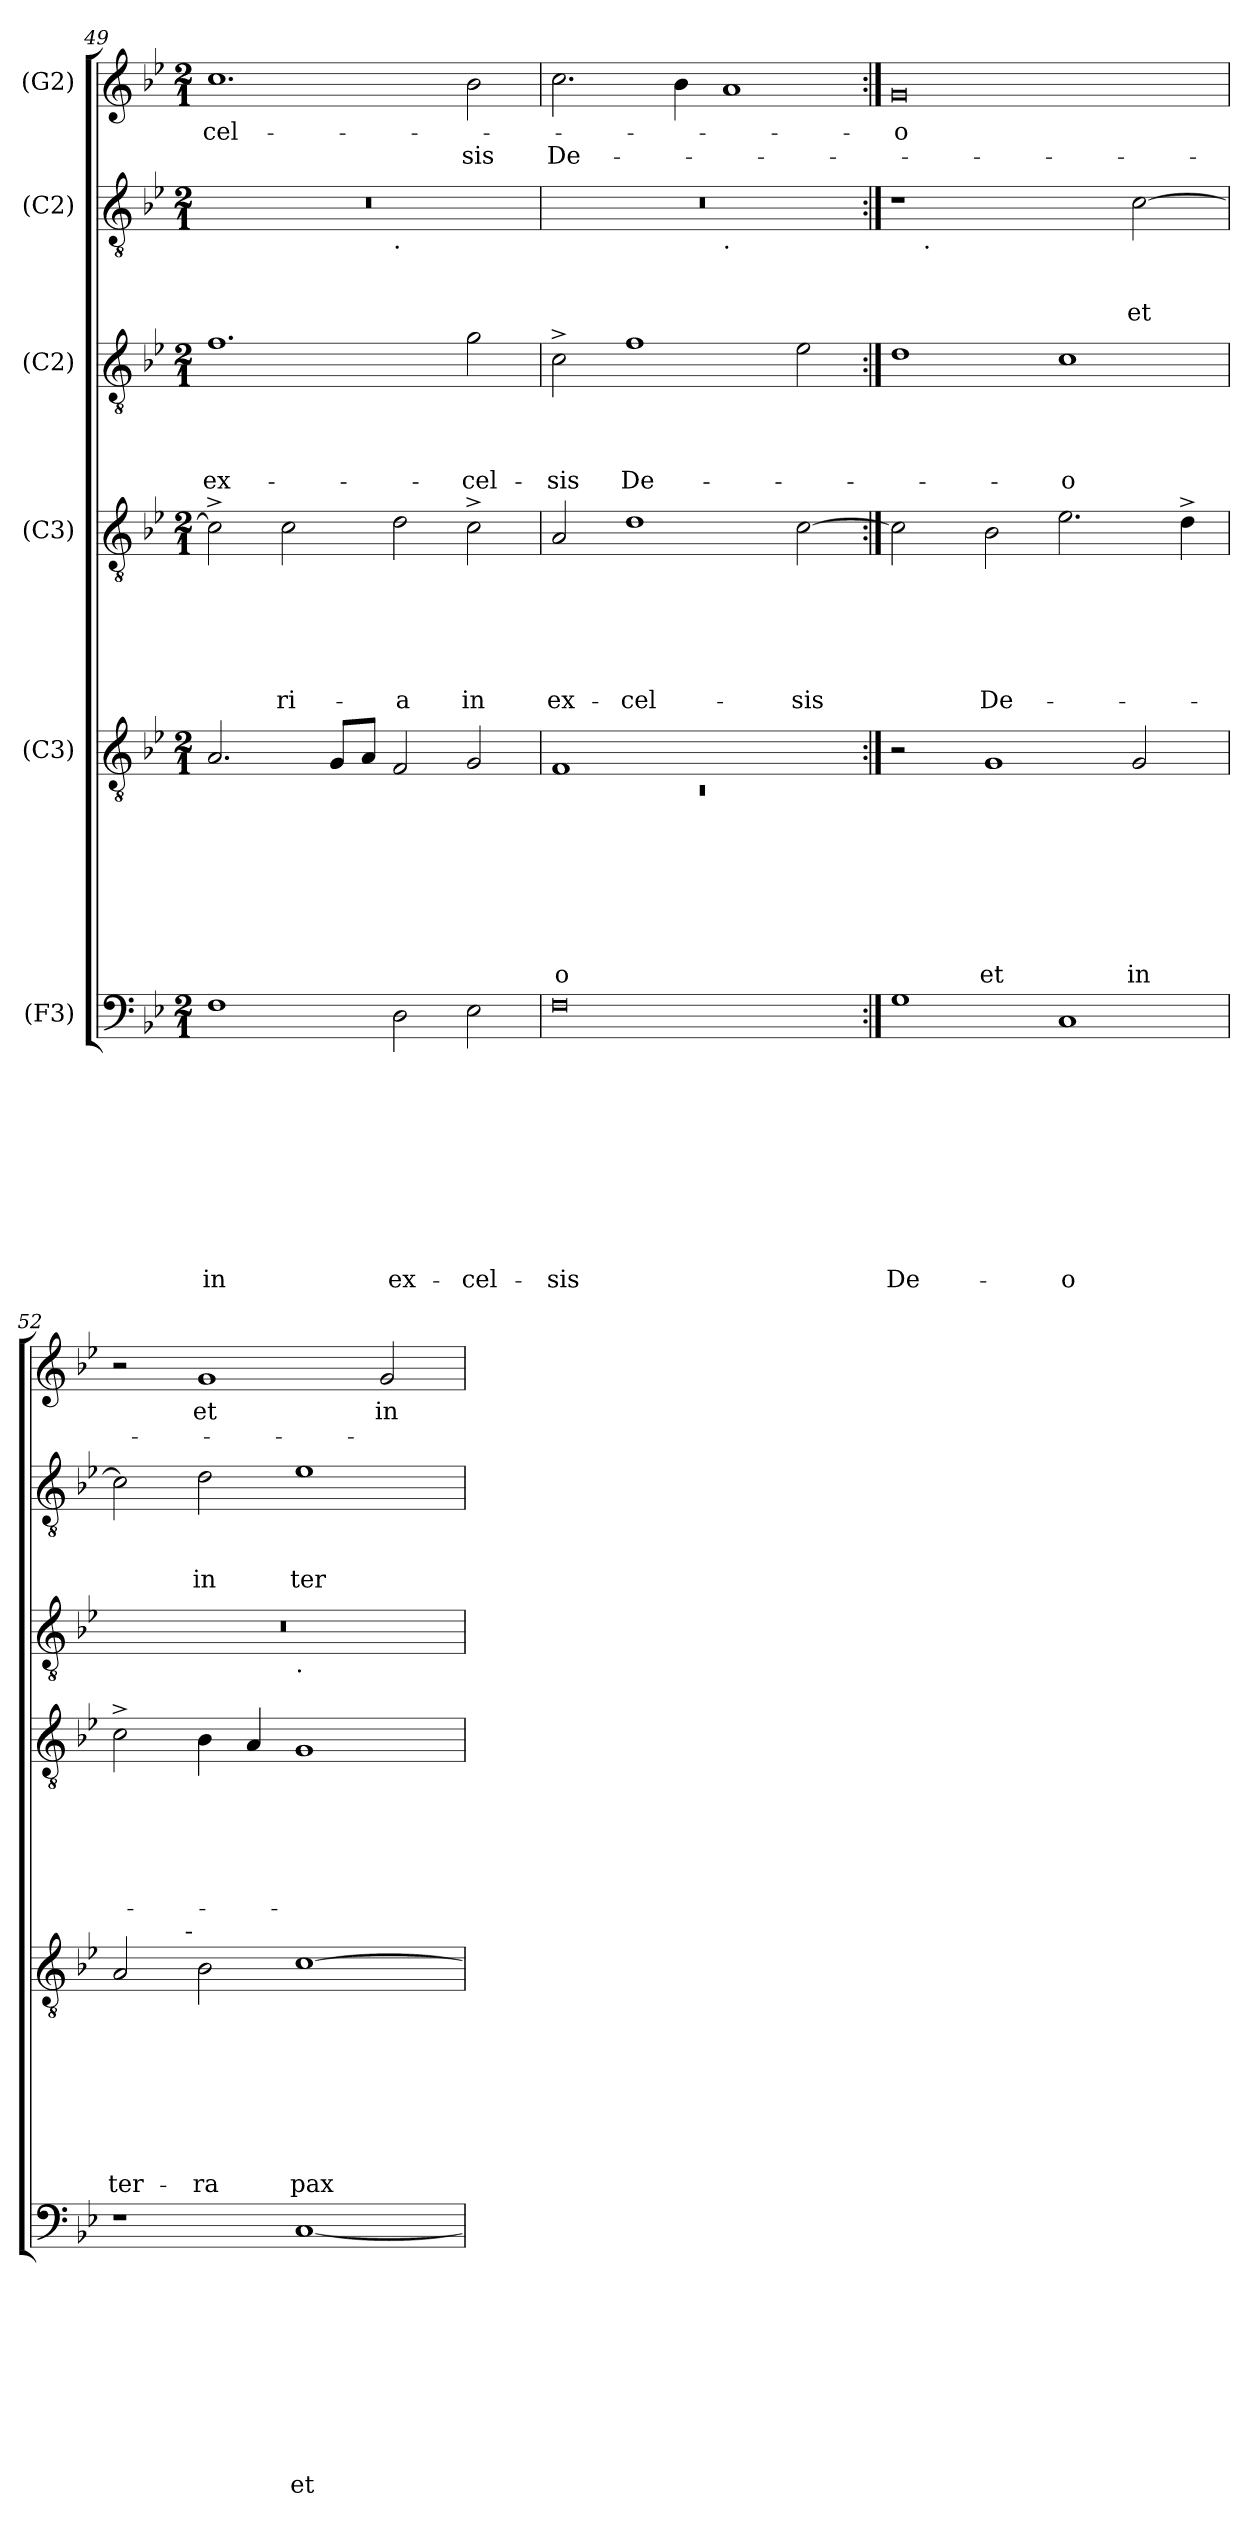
**kern	**text	**text	**text	**text	**text	**text	**text	**text	**text	**text	**kern	**text	**text	**text	**text	**text	**text	**text	**text	**kern	**text	**text	**text	**text	**text	**text	**kern	**text	**text	**text	**text	**kern	**text	**text	**text	**kern	**text	**text
*part6	*part6	*part6	*part6	*part6	*part6	*part6	*part6	*part6	*part6	*part6	*part5	*part5	*part5	*part5	*part5	*part5	*part5	*part5	*part5	*part4	*part4	*part4	*part4	*part4	*part4	*part4	*part3	*part3	*part3	*part3	*part3	*part2	*part2	*part2	*part2	*part1	*part1	*part1
*staff6	*staff6	*staff6	*staff6	*staff6	*staff6	*staff6	*staff6	*staff6	*staff6	*staff6	*staff5	*staff5	*staff5	*staff5	*staff5	*staff5	*staff5	*staff5	*staff5	*staff4	*staff4	*staff4	*staff4	*staff4	*staff4	*staff4	*staff3	*staff3	*staff3	*staff3	*staff3	*staff2	*staff2	*staff2	*staff2	*staff1	*staff1	*staff1
*I"(F3)	*	*	*	*	*	*	*	*	*	*	*I"(C3)	*	*	*	*	*	*	*	*	*I"(C3)	*	*	*	*	*	*	*I"(C2)	*	*	*	*	*I"(C2)	*	*	*	*I"(G2)	*	*
*clefF4	*	*	*	*	*	*	*	*	*	*	*clefGv2	*	*	*	*	*	*	*	*	*clefGv2	*	*	*	*	*	*	*clefGv2	*	*	*	*	*clefGv2	*	*	*	*clefG2	*	*
*k[b-e-]	*	*	*	*	*	*	*	*	*	*	*k[b-e-]	*	*	*	*	*	*	*	*	*k[b-e-]	*	*	*	*	*	*	*k[b-e-]	*	*	*	*	*k[b-e-]	*	*	*	*k[b-e-]	*	*
*B-:	*	*	*	*	*	*	*	*	*	*	*B-:	*	*	*	*	*	*	*	*	*B-:	*	*	*	*	*	*	*B-:	*	*	*	*	*B-:	*	*	*	*B-:	*	*
*M2/1	*	*	*	*	*	*	*	*	*	*	*M2/1	*	*	*	*	*	*	*	*	*M2/1	*	*	*	*	*	*	*M2/1	*	*	*	*	*M2/1	*	*	*	*M2/1	*	*
=49	=49	=49	=49	=49	=49	=49	=49	=49	=49	=49	=49	=49	=49	=49	=49	=49	=49	=49	=49	=49	=49	=49	=49	=49	=49	=49	=49	=49	=49	=49	=49	=49	=49	=49	=49	=49	=49	=49
!	!	!	!	!	!	!	!	!	!	!LO:LY:b	!	!	!	!	!	!	!	!	!	!	!	!	!	!	!	!	!	!	!	!	!LO:LY:b	!	!	!	!	!	!LO:LY:b	!
*	*	*	*	*	*	*	*	*	*	*	*	*	*	*	*	*	*	*	*	*	*	*	*	*	*	*	*	*	*	*	*	*^	*	*	*	*	*	*
1F	.	.	.	.	.	.	.	.	.	in	2.A/	.	.	.	.	.	.	.	.	2c^>\]	.	.	.	.	.	.	1.f	.	.	.	ex-	0r	1ryy	.	.	.	1.cc	-cel-	.
!	!	!	!	!	!	!	!	!	!	!	!	!	!	!	!	!	!	!	!	!	!	!	!	!	!	!LO:LY:b	!	!	!	!	!	!	!	!	!	!	!	!	!
.	.	.	.	.	.	.	.	.	.	.	.	.	.	.	.	.	.	.	.	2c\	.	.	.	.	.	-ri-	.	.	.	.	.	.	.	.	.	.	.	.	.
.	.	.	.	.	.	.	.	.	.	.	8G/L	.	.	.	.	.	.	.	.	.	.	.	.	.	.	.	.	.	.	.	.	.	.	.	.	.	.	.	.
.	.	.	.	.	.	.	.	.	.	.	8A/J	.	.	.	.	.	.	.	.	.	.	.	.	.	.	.	.	.	.	.	.	.	.	.	.	.	.	.	.
!	!	!	!	!	!	!	!	!	!	!	!	!	!	!	!	!	!	!	!	!	!	!	!	!	!	!	!	!	!	!	!	!	!LO:TX:b:t=.	!	!	!	!	!	!
!	!	!	!	!	!	!	!	!	!	!LO:LY:b	!	!	!	!	!	!	!	!	!	!	!	!	!	!	!	!LO:LY:b	!	!	!	!	!	!	!	!	!	!	!	!	!
2D\	.	.	.	.	.	.	.	.	.	ex-	2F/	.	.	.	.	.	.	.	.	2d\	.	.	.	.	.	-a	.	.	.	.	.	.	1ryy	.	.	.	.	.	.
!	!	!	!	!	!	!	!	!	!	!LO:LY:b	!	!	!	!	!	!	!	!	!	!	!	!	!	!	!	!LO:LY:b	!	!	!	!	!LO:LY:b	!	!	!	!	!	!	!	!LO:LY:b
2E-\	.	.	.	.	.	.	.	.	.	-cel-	2G/	.	.	.	.	.	.	.	.	2c^>\	.	.	.	.	.	in	2g\	.	.	.	-cel-	.	.	.	.	.	2b-\	.	sis
=50	=50	=50	=50	=50	=50	=50	=50	=50	=50	=50	=50	=50	=50	=50	=50	=50	=50	=50	=50	=50	=50	=50	=50	=50	=50	=50	=50	=50	=50	=50	=50	=50	=50	=50	=50	=50	=50	=50	=50
*	*	*	*	*	*	*	*	*	*	*	*^	*	*	*	*	*	*	*	*	*	*	*	*	*	*	*	*	*	*	*	*	*	*	*	*	*	*	*	*
!	!	!	!	!	!	!	!	!	!	!LO:LY:b:rj	!	!LO:N:vis=1	!	!	!	!	!	!	!	!LO:LY:b:rj	!	!	!	!	!	!	!LO:LY:b	!	!	!	!	!LO:LY:b	!	!	!	!	!	!	!	!LO:LY:b
0F	.	.	.	.	.	.	.	.	.	-sis	1F	0rC	.	.	.	.	.	.	.	-o	2A/	.	.	.	.	.	ex-	2c^>\	.	.	.	-sis	0r	1ryy	.	.	.	2.cc\	.	De-
!	!	!	!	!	!	!	!	!	!	!	!	!	!	!	!	!	!	!	!	!	!	!	!	!	!	!	!LO:LY:b	!	!	!	!	!LO:LY:b	!	!	!	!	!	!	!	!
.	.	.	.	.	.	.	.	.	.	.	.	.	.	.	.	.	.	.	.	.	1d	.	.	.	.	.	-cel-	1f	.	.	.	De-	.	.	.	.	.	.	.	.
.	.	.	.	.	.	.	.	.	.	.	.	.	.	.	.	.	.	.	.	.	.	.	.	.	.	.	.	.	.	.	.	.	.	.	.	.	.	4b-\	.	.
!	!	!	!	!	!	!	!	!	!	!	!	!	!	!	!	!	!	!	!	!	!	!	!	!	!	!	!	!	!	!	!	!	!	!LO:TX:b:t=.	!	!	!	!	!	!
.	.	.	.	.	.	.	.	.	.	.	1ryy	.	.	.	.	.	.	.	.	.	.	.	.	.	.	.	.	.	.	.	.	.	.	1ryy	.	.	.	1a	.	.
!	!	!	!	!	!	!	!	!	!	!	!	!	!	!	!	!	!	!	!	!	!	!	!	!	!	!	!LO:LY:b	!	!	!	!	!	!	!	!	!	!	!	!	!
.	.	.	.	.	.	.	.	.	.	.	.	.	.	.	.	.	.	.	.	.	[>2c\	.	.	.	.	.	-sis	2e-\	.	.	.	.	.	.	.	.	.	.	.	.
*	*	*	*	*	*	*	*	*	*	*	*v	*v	*	*	*	*	*	*	*	*	*	*	*	*	*	*	*	*	*	*	*	*	*	*	*	*	*	*	*	*
=51:|!	=51:|!	=51:|!	=51:|!	=51:|!	=51:|!	=51:|!	=51:|!	=51:|!	=51:|!	=51:|!	=51:|!	=51:|!	=51:|!	=51:|!	=51:|!	=51:|!	=51:|!	=51:|!	=51:|!	=51:|!	=51:|!	=51:|!	=51:|!	=51:|!	=51:|!	=51:|!	=51:|!	=51:|!	=51:|!	=51:|!	=51:|!	=51:|!	=51:|!	=51:|!	=51:|!	=51:|!	=51:|!	=51:|!	=51:|!
!	!	!	!	!	!	!	!	!	!	!LO:LY:b	!	!	!	!	!	!	!	!	!	!	!	!	!	!	!	!	!	!	!	!	!	!	!	!	!	!	!	!LO:LY:b:rj	!
1G	.	.	.	.	.	.	.	.	.	De-	2r	.	.	.	.	.	.	.	.	2c\]	.	.	.	.	.	.	1d	.	.	.	.	1r	8ryy	.	.	.	0g	-o	.
!	!	!	!	!	!	!	!	!	!	!	!	!	!	!	!	!	!	!	!	!	!	!	!	!	!	!	!	!	!	!	!	!	!LO:TX:b:t=.	!	!	!	!	!	!
.	.	.	.	.	.	.	.	.	.	.	.	.	.	.	.	.	.	.	.	.	.	.	.	.	.	.	.	.	.	.	.	.	1...ryy	.	.	.	.	.	.
!	!	!	!	!	!	!	!	!	!	!	!	!	!	!	!	!	!	!	!LO:LY:b	!	!	!	!	!	!	!LO:LY:b	!	!	!	!	!	!	!	!	!	!	!	!	!
.	.	.	.	.	.	.	.	.	.	.	1G	.	.	.	.	.	.	.	et	2B-\	.	.	.	.	.	De-	.	.	.	.	.	.	.	.	.	.	.	.	.
!	!	!	!	!	!	!	!	!	!	!LO:LY:b:rj	!	!	!	!	!	!	!	!	!	!	!	!	!	!	!	!	!	!	!	!	!LO:LY:b:rj	!	!	!	!	!	!	!	!
1C	.	.	.	.	.	.	.	.	.	-o	.	.	.	.	.	.	.	.	.	2.e-\	.	.	.	.	.	.	1c	.	.	.	-o	2ryy	.	.	.	.	.	.	.
!	!	!	!	!	!	!	!	!	!	!	!	!	!	!	!	!	!	!	!LO:LY:b	!	!	!	!	!	!	!	!	!	!	!	!	!	!	!	!	!LO:LY:b	!	!	!
.	.	.	.	.	.	.	.	.	.	.	2G/	.	.	.	.	.	.	.	in	.	.	.	.	.	.	.	.	.	.	.	.	[<2c\	.	.	.	et	.	.	.
.	.	.	.	.	.	.	.	.	.	.	.	.	.	.	.	.	.	.	.	4d^>\	.	.	.	.	.	.	.	.	.	.	.	.	.	.	.	.	.	.	.
!!LO:LB:g=z
=52	=52	=52	=52	=52	=52	=52	=52	=52	=52	=52	=52	=52	=52	=52	=52	=52	=52	=52	=52	=52	=52	=52	=52	=52	=52	=52	=52	=52	=52	=52	=52	=52	=52	=52	=52	=52	=52	=52	=52
!	!	!	!	!	!	!	!	!	!	!	!	!	!	!	!	!	!	!	!LO:LY:b	!	!	!	!	!	!	!	!	!	!	!	!	!	!	!	!	!	!	!	!
*	*	*	*	*	*	*	*	*	*	*	*^	*	*	*	*	*	*	*	*	*	*	*	*	*	*	*	*^	*	*	*	*	*v	*v	*	*	*	*	*	*
1r	.	.	.	.	.	.	.	.	.	.	2A/	4...ryy	.	.	.	.	.	.	.	ter-	2c^>\	.	.	.	.	.	.	0r	1ryy	.	.	.	.	2c\]	.	.	.	2r	.	.
!	!	!	!	!	!	!	!	!	!	!	!	!LO:TX:a:t=-	!	!	!	!	!	!	!	!	!	!	!	!	!	!	!	!	!	!	!	!	!	!	!	!	!	!	!	!
.	.	.	.	.	.	.	.	.	.	.	.	1ryy	.	.	.	.	.	.	.	.	.	.	.	.	.	.	.	.	.	.	.	.	.	.	.	.	.	.	.	.
!	!	!	!	!	!	!	!	!	!	!	!	!	!	!	!	!	!	!	!	!LO:LY:b	!	!	!	!	!	!	!	!	!	!	!	!	!	!	!	!	!LO:LY:b	!	!LO:LY:b	!
.	.	.	.	.	.	.	.	.	.	.	2B-\	.	.	.	.	.	.	.	.	-ra	4B-\	.	.	.	.	.	.	.	.	.	.	.	.	2d\	.	.	in	1g	et	.
.	.	.	.	.	.	.	.	.	.	.	.	.	.	.	.	.	.	.	.	.	4A/	.	.	.	.	.	.	.	.	.	.	.	.	.	.	.	.	.	.	.
!	!	!	!	!	!	!	!	!	!	!	!	!	!	!	!	!	!	!	!	!	!	!	!	!	!	!	!	!	!LO:TX:b:t=.	!	!	!	!	!	!	!	!	!	!	!
!	!	!	!	!	!	!	!	!	!	!LO:LY:b	!	!	!	!	!	!	!	!	!	!LO:LY:b	!	!	!	!	!	!	!	!	!	!	!	!	!	!	!	!	!LO:LY:b	!	!	!
[<1C	.	.	.	.	.	.	.	.	.	et	[>1c	.	.	.	.	.	.	.	.	pax	1G	.	.	.	.	.	.	.	1ryy	.	.	.	.	1e-	.	.	ter-	.	.	.
.	.	.	.	.	.	.	.	.	.	.	.	2ryy	.	.	.	.	.	.	.	.	.	.	.	.	.	.	.	.	.	.	.	.	.	.	.	.	.	.	.	.
!	!	!	!	!	!	!	!	!	!	!	!	!	!	!	!	!	!	!	!	!	!	!	!	!	!	!	!	!	!	!	!	!	!	!	!	!	!	!	!LO:LY:b	!
.	.	.	.	.	.	.	.	.	.	.	.	.	.	.	.	.	.	.	.	.	.	.	.	.	.	.	.	.	.	.	.	.	.	.	.	.	.	2g/	in	.
.	.	.	.	.	.	.	.	.	.	.	.	32ryy	.	.	.	.	.	.	.	.	.	.	.	.	.	.	.	.	.	.	.	.	.	.	.	.	.	.	.	.
*	*	*	*	*	*	*	*	*	*	*	*v	*v	*	*	*	*	*	*	*	*	*	*	*	*	*	*	*	*v	*v	*	*	*	*	*	*	*	*	*	*	*
=	=	=	=	=	=	=	=	=	=	=	=	=	=	=	=	=	=	=	=	=	=	=	=	=	=	=	=	=	=	=	=	=	=	=	=	=	=	=
*-	*-	*-	*-	*-	*-	*-	*-	*-	*-	*-	*-	*-	*-	*-	*-	*-	*-	*-	*-	*-	*-	*-	*-	*-	*-	*-	*-	*-	*-	*-	*-	*-	*-	*-	*-	*-	*-	*-
